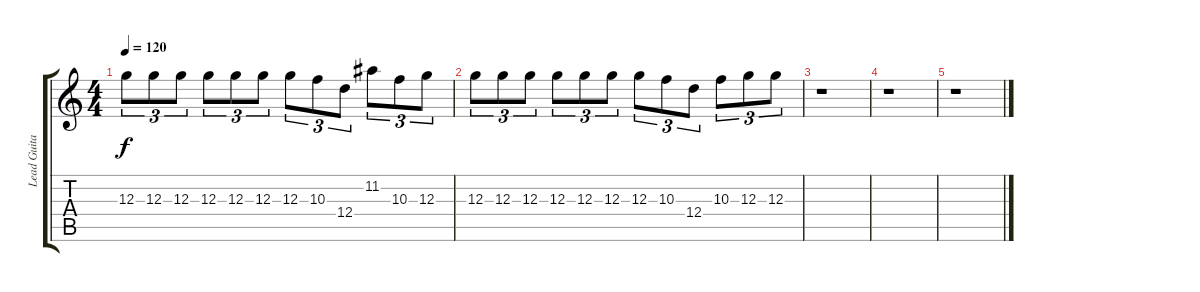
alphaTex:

\track ("Lead Guitar" "Lead Guita") {instrument distortionguitar}
\staff {score tabs}
\tuning (E4 B3 G3 D3 A2 E2) {hide}
\ts (4 4)
\tempo 120
\clef g2
\ks c
12.3.8{tu (3 2) dy f} 12.3.8{tu (3 2)} 12.3.8{tu (3 2)} 12.3.8{tu (3 2)} 12.3.8{tu (3 2)} 12.3.8{tu (3 2)} 12.3.8{tu (3 2)} 10.3.8{tu (3 2)} 12.4.8{tu (3 2)} 11.2.8{tu (3 2)} 10.3.8{tu (3 2)} 12.3.8{tu (3 2)} |
12.3.8{tu (3 2)} 12.3.8{tu (3 2)} 12.3.8{tu (3 2)} 12.3.8{tu (3 2)} 12.3.8{tu (3 2)} 12.3.8{tu (3 2)} 12.3.8{tu (3 2)} 10.3.8{tu (3 2)} 12.4.8{tu (3 2)} 10.3.8{tu (3 2)} 12.3.8{tu (3 2)} 12.3.8{tu (3 2)} |
r.1 |
r.1 |
r.1
